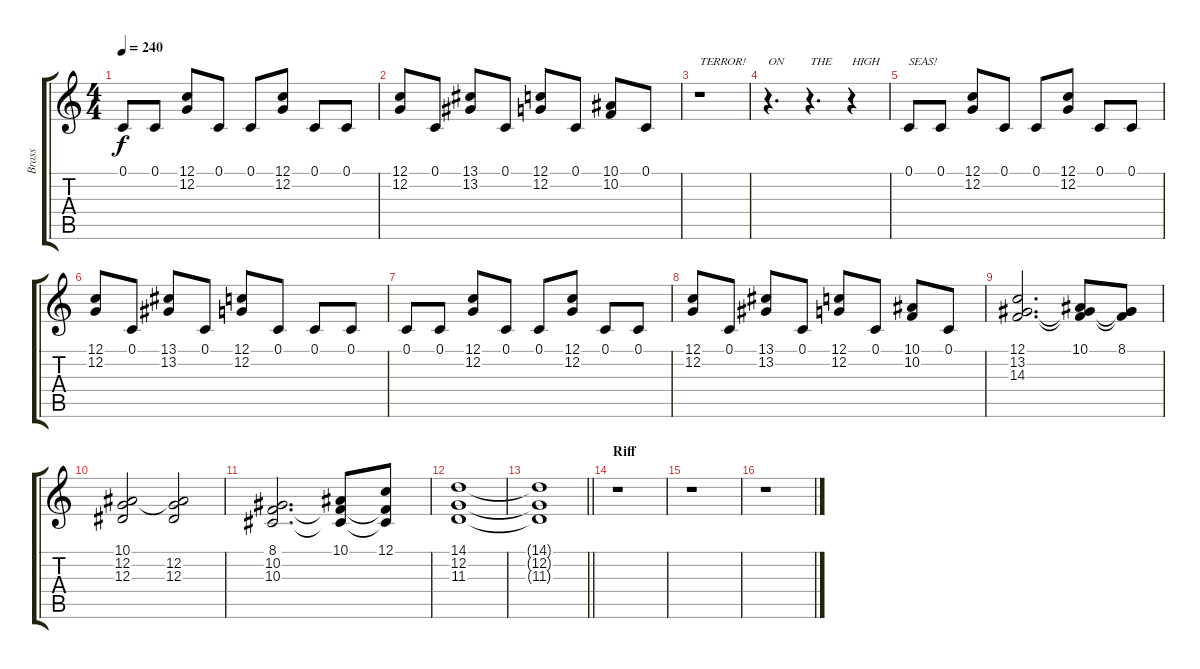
\track ("Brass" "Brass") {instrument brasssection}
\staff {score tabs}
\tuning (C4 G3 Eb3 Bb2 F2 C2) {hide}
\ts (4 4)
\tempo 240
\clef g2
\ks c
0.1.8{dy f} 0.1.8 (12.1 12.2).8 0.1.8 0.1.8 (12.1 12.2).8 0.1.8 0.1.8 |
(12.1 12.2).8 0.1.8 (13.1 13.2).8 0.1.8 (12.1 12.2).8 0.1.8 (10.1 10.2).8 0.1.8 |
r.1{txt "TERROR!"} |
r.4{d txt "ON"} r.4{d txt "THE"} r.4{txt "HIGH"} |
0.1.8{txt "SEAS!"} 0.1.8 (12.1 12.2).8 0.1.8 0.1.8 (12.1 12.2).8 0.1.8 0.1.8 |
(12.1 12.2).8 0.1.8 (13.1 13.2).8 0.1.8 (12.1 12.2).8 0.1.8 0.1.8 0.1.8 |
0.1.8 0.1.8 (12.1 12.2).8 0.1.8 0.1.8 (12.1 12.2).8 0.1.8 0.1.8 |
(12.1 12.2).8 0.1.8 (13.1 13.2).8 0.1.8 (12.1 12.2).8 0.1.8 (10.1 10.2).8 0.1.8 |
(12.1 13.2 14.3).2{d} (10.1 13.2{t} 14.3{t}).8 (8.1 13.2{t} 14.3{t}).8 |
(10.1 12.2 12.3).2 (10.1{t} 12.2 12.3).2 |
(8.1 10.2 10.3).2{d} (10.1 10.2{t} 10.3{t}).8 (12.1 10.2{t} 10.3{t}).8 |
(14.1 12.2 11.3).1 |
\barLineRight lightlight
(14.1{t} 12.2{t} 11.3{t}).1 |
\section ("" "Riff")
r.1 |
r.1 |
r.1
